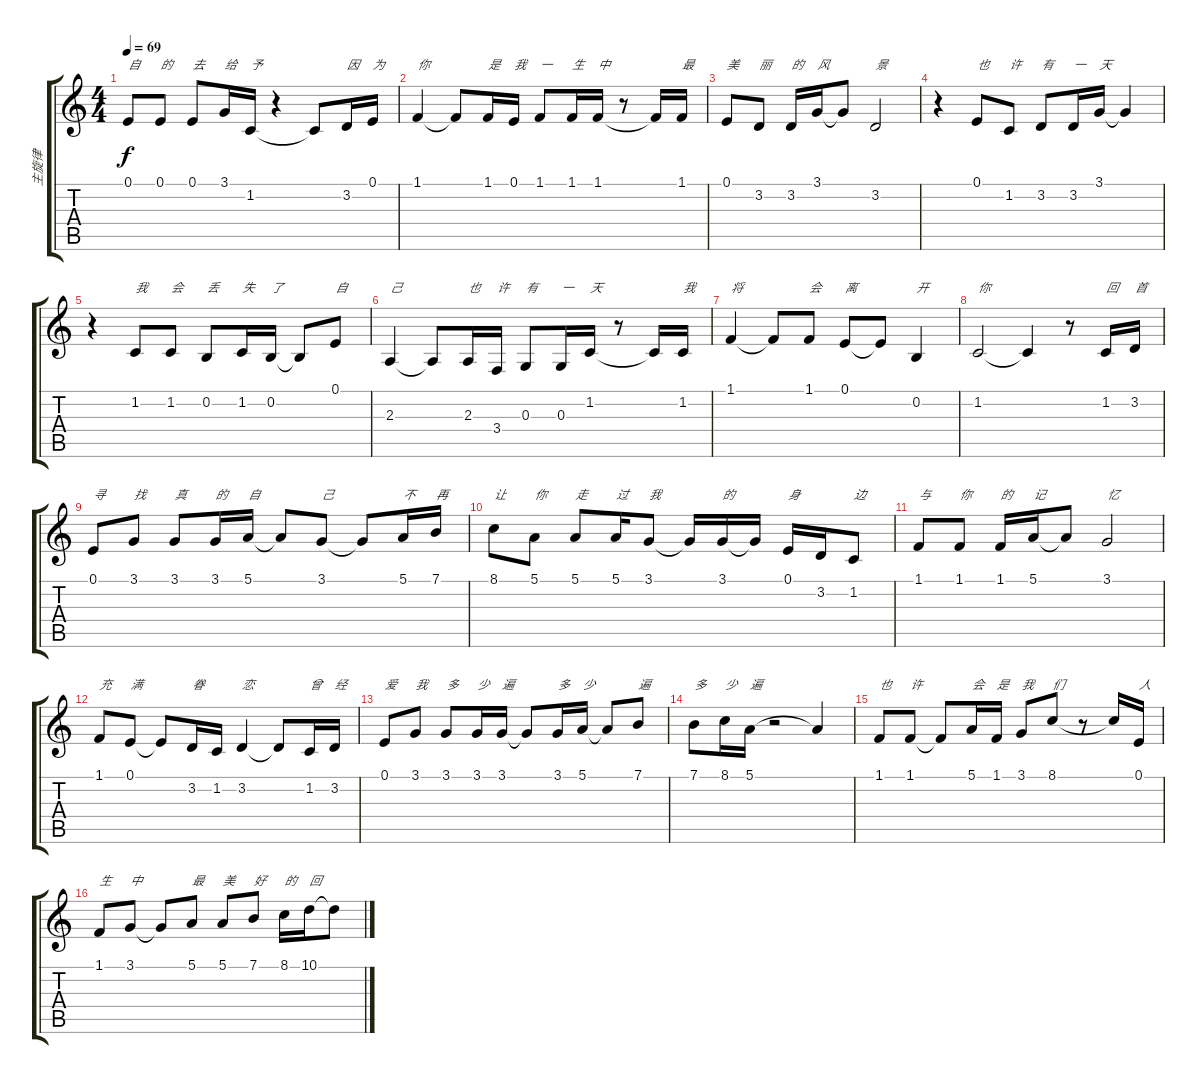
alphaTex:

\track ("主旋律" "主旋律") {instrument violin}
\staff {score tabs}
\tuning (E4 B3 G3 D3 A2 E2) {hide}
\ts (4 4)
\tempo 69
\clef g2
\ks c
0.1.8{txt "自" dy f} 0.1.8{txt "的"} 0.1.8{txt "去"} 3.1.16{txt "给"} 1.2.16{txt "予"} r.4 1.2{t}.8 3.2.16{txt "因"} 0.1.16{txt "为"} |
1.1.4{txt "你"} 1.1{t}.8 1.1.16{txt "是"} 0.1.16{txt "我"} 1.1.8{txt "一"} 1.1.16{txt "生"} 1.1.16{txt "中"} r.8 1.1{t}.16 1.1.16{txt "最"} |
0.1.8{txt "美"} 3.2.8{txt "丽"} 3.2.16{txt "的"} 3.1.16{txt "风"} 3.1{t}.8 3.2.2{txt "景"} |
r.4 0.1.8{txt "也"} 1.2.8{txt "许"} 3.2.8{txt "有"} 3.2.16{txt "一"} 3.1.16{txt "天"} 3.1{t}.4 |
r.4 1.2.8{txt "我"} 1.2.8{txt "会"} 0.2.8{txt "丢"} 1.2.16{txt "失"} 0.2.16{txt "了"} 0.2{t}.8 0.1.8{txt "自"} |
2.3.4{txt "己"} 2.3{t}.8 2.3.16{txt "也"} 3.4.16{txt "许"} 0.3.8{txt "有"} 0.3.16{txt "一"} 1.2.16{txt "天"} r.8 1.2{t}.16 1.2.16{txt "我"} |
1.1.4{txt "将"} 1.1{t}.8 1.1.8{txt "会"} 0.1.8{txt "离"} 0.1{t}.8 0.2.4{txt "开"} |
1.2.2{txt "你"} 1.2{t}.4 r.8 1.2.16{txt "回"} 3.2.16{txt "首"} |
0.1.8{txt "寻"} 3.1.8{txt "找"} 3.1.8{txt "真"} 3.1.16{txt "的"} 5.1.16{txt "自"} 5.1{t}.8 3.1.8{txt "己"} 3.1{t}.8 5.1.16{txt "不"} 7.1.16{txt "再"} |
8.1.8{txt "让"} 5.1.8{txt "你"} 5.1.8{txt "走"} 5.1.16{txt "过"} 3.1.8{txt "我"} 3.1{t}.16 3.1.16{txt "的"} 3.1{t}.16 0.1.16{txt "身"} 3.2.16 1.2.8{txt "边"} |
1.1.8{txt "与"} 1.1.8{txt "你"} 1.1.16{txt "的"} 5.1.16{txt "记"} 5.1{t}.8 3.1.2{txt "忆"} |
1.1.8{txt "充"} 0.1.8{txt "满"} 0.1{t}.8 3.2.16{txt "眷"} 1.2.16 3.2.4{txt "恋"} 3.2{t}.8 1.2.16{txt "曾"} 3.2.16{txt "经"} |
0.1.8{txt "爱"} 3.1.8{txt "我"} 3.1.8{txt "多"} 3.1.16{txt "少"} 3.1.16{txt "遍"} 3.1{t}.8 3.1.16{txt "多"} 5.1.16{txt "少"} 5.1{t}.8 7.1.8{txt "遍"} |
7.1.8{txt "多"} 8.1.16{txt "少"} 5.1.16{txt "遍"} r.2 5.1{t}.4 |
1.1.8{txt "也"} 1.1.8{txt "许"} 1.1{t}.8 5.1.16{txt "会"} 1.1.16{txt "是"} 3.1.8{txt "我"} 8.1.8{txt "们"} r.8 8.1{t}.16 0.1.16{txt "人"} |
1.1.8{txt "生"} 3.1.8{txt "中"} 3.1{t}.8 5.1.8{txt "最"} 5.1.8{txt "美"} 7.1.8{txt "好"} 8.1.16{txt "的"} 10.1.16{txt "回"} 10.1{t}.8
